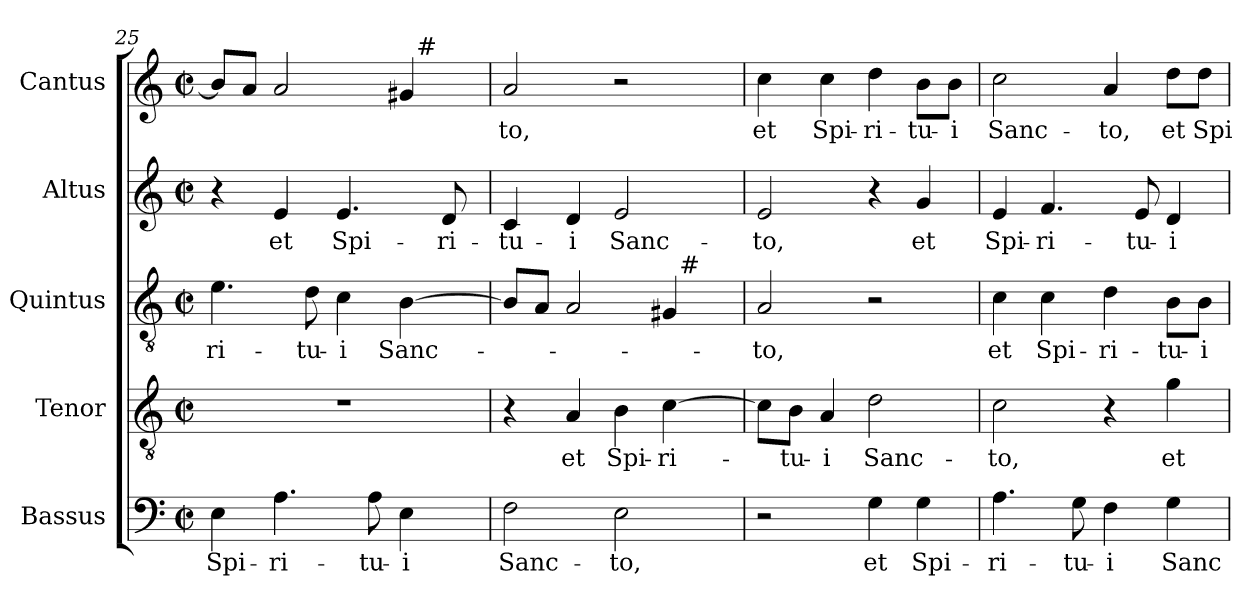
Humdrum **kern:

**kern	**text	**kern	**text	**kern	**text	**kern	**text	**kern	**text
*part5	*part5	*part4	*part4	*part3	*part3	*part2	*part2	*part1	*part1
*staff5	*staff5	*staff4	*staff4	*staff3	*staff3	*staff2	*staff2	*staff1	*staff1
*I"Bassus	*	*I"Tenor	*	*I"Quintus	*	*I"Altus	*	*I"Cantus	*
*I'B.	*	*I'T.	*	*I'Q.	*	*I'A.	*	*I'C.	*
!!LO:PB:g=z
*clefF4	*	*clefGv2	*	*clefGv2	*	*clefG2	*	*clefG2	*
*	*	*ITrd7c12	*	*ITrd7c12	*	*	*	*	*
*k[]	*	*k[]	*	*k[]	*	*k[]	*	*k[]	*
*C:	*	*C:	*	*C:	*	*C:	*	*C:	*
*M2/2	*	*M2/2	*	*M2/2	*	*M2/2	*	*M2/2	*
*met(c|)	*	*met(c|)	*	*met(c|)	*	*met(c|)	*	*met(c|)	*
=25	=25	=25	=25	=25	=25	=25	=25	=25	=25
!	!LO:LY:b:color=#000000	!	!	!	!	!	!	!	!
!	!	!	!	!	!LO:LY:b:color=#000000	!	!	!	!
*	*	*	*	*	*	*	*	*^	*
4Ei\	Spi-	1r	.	4.Ei\	-ri-	4r	.	8bi/L]	2ryy	.
.	.	.	.	.	.	.	.	8ai/J	.	.
!	!LO:LY:b:color=#000000	!	!	!	!	!	!	!	!	!
!	!	!	!	!	!	!	!LO:LY:b:color=#000000	!	!	!
4.Ai\	-ri-	.	.	.	.	4ei/	et	2ai/	.	.
!	!	!	!	!	!LO:LY:b:color=#000000	!	!	!	!	!
.	.	.	.	8Di\	-tu-	.	.	.	.	.
!	!	!	!	!	!LO:LY:b:color=#000000	!	!	!	!	!
!	!	!	!	!	!	!	!LO:LY:b:color=#000000	!	!	!
.	.	.	.	4Ci\	-i	4.ei/	Spi-	.	4ryy	.
!	!LO:LY:b:color=#000000	!	!	!	!	!	!	!	!	!
8Ai\	-tu-	.	.	.	.	.	.	.	.	.
!	!LO:LY:b:color=#000000	!	!	!	!	!	!	!	!	!
!	!	!	!	!	!LO:LY:b:color=#000000	!	!	!	!	!
4Ei\	-i	.	.	[>4BBi\	Sanc-	.	.	4g#i/	32ryy	.
.	.	.	.	.	.	.	.	.	256ryy	.
!	!	!	!	!	!	!	!	!	!LO:TX:a:t=#	!
.	.	.	.	.	.	.	.	.	8ryy	.
!	!	!	!	!	!	!	!LO:LY:b:color=#000000	!	!	!
.	.	.	.	.	.	8di/	-ri-	.	.	.
.	.	.	.	.	.	.	.	.	16ryy	.
.	.	.	.	.	.	.	.	.	64..ryy	.
*	*	*	*	*	*	*	*	*v	*v	*
=26	=26	=26	=26	=26	=26	=26	=26	=26	=26
*	*	*	*	*	*	*	*	*^	*
!	!LO:LY:b:color=#000000	!	!	!	!	!	!	!	!	!
*	*	*	*	*	*	*	*	*v	*v	*
*	*	*	*	*	*	*	*	*^	*
!	!	!	!	!	!	!	!LO:LY:b:color=#000000	!	!	!
*	*	*	*	*	*	*	*	*v	*v	*
*	*	*	*	*	*	*	*	*^	*
!	!	!	!	!	!	!	!	!	!	!LO:LY:b:color=#000000
*	*	*	*	*^	*	*	*	*v	*v	*
2Fi\	Sanc-	4r	.	8BBi/L]	2ryy	.	4ci/	-tu-	2ai/	-to,
.	.	.	.	8AAi/J	.	.	.	.	.	.
!	!	!	!LO:LY:b:color=#000000	!	!	!	!	!	!	!
!	!	!	!	!	!	!	!	!LO:LY:b:color=#000000	!	!
.	.	4AAi/	et	2AAi/	.	.	4di/	-i	.	.
!	!LO:LY:b:color=#000000	!	!	!	!	!	!	!	!	!
!	!	!	!LO:LY:b:color=#000000	!	!	!	!	!	!	!
!	!	!	!	!	!	!	!	!LO:LY:b:color=#000000	!	!
2Ei\	-to,	4BBi\	Spi-	.	4ryy	.	2ei/	Sanc-	2r	.
!	!	!	!LO:LY:b:color=#000000	!	!	!	!	!	!	!
.	.	[>4Ci\	-ri-	4GG#i/	32ryy	.	.	.	.	.
.	.	.	.	.	256ryy	.	.	.	.	.
!	!	!	!	!	!LO:TX:a:t=#	!	!	!	!	!
.	.	.	.	.	8ryy	.	.	.	.	.
.	.	.	.	.	16ryy	.	.	.	.	.
.	.	.	.	.	64..ryy	.	.	.	.	.
*	*	*	*	*v	*v	*	*	*	*	*
=27	=27	=27	=27	=27	=27	=27	=27	=27	=27
*	*	*	*	*^	*	*	*	*	*
!	!	!	!	!	!	!LO:LY:b:color=#000000	!	!	!	!
*	*	*	*	*v	*v	*	*	*	*	*
*	*	*	*	*^	*	*	*	*	*
!	!	!	!	!	!	!	!	!LO:LY:b:color=#000000	!	!
*	*	*	*	*v	*v	*	*	*	*	*
*	*	*	*	*^	*	*	*	*	*
!	!	!	!	!	!	!	!	!	!	!LO:LY:b:color=#000000
*	*	*	*	*v	*v	*	*	*	*	*
2r	.	8Ci\L]	.	2AAi/	-to,	2ei/	-to,	4cci\	et
!	!	!	!LO:LY:b:color=#000000	!	!	!	!	!	!
.	.	8BBi\J	-tu-	.	.	.	.	.	.
!	!	!	!LO:LY:b:color=#000000	!	!	!	!	!	!
!	!	!	!	!	!	!	!	!	!LO:LY:b:color=#000000
.	.	4AAi/	-i	.	.	.	.	4cci\	Spi-
!	!LO:LY:b:color=#000000	!	!	!	!	!	!	!	!
!	!	!	!LO:LY:b:color=#000000	!	!	!	!	!	!
!	!	!	!	!	!	!	!	!	!LO:LY:b:color=#000000
4Gi\	et	2Di\	Sanc-	2r	.	4r	.	4ddi\	-ri-
!	!LO:LY:b:color=#000000	!	!	!	!	!	!	!	!
!	!	!	!	!	!	!	!LO:LY:b:color=#000000	!	!
!	!	!	!	!	!	!	!	!	!LO:LY:b:color=#000000
4Gi\	Spi-	.	.	.	.	4gi/	et	8bi\L	-tu-
!	!	!	!	!	!	!	!	!	!LO:LY:b:color=#000000
.	.	.	.	.	.	.	.	8bi\J	-i
=28	=28	=28	=28	=28	=28	=28	=28	=28	=28
!	!LO:LY:b:color=#000000	!	!	!	!	!	!	!	!
!	!	!	!LO:LY:b:color=#000000	!	!	!	!	!	!
!	!	!	!	!	!LO:LY:b:color=#000000	!	!	!	!
!	!	!	!	!	!	!	!LO:LY:b:color=#000000	!	!
!	!	!	!	!	!	!	!	!	!LO:LY:b:color=#000000
4.Ai\	-ri-	2Ci\	-to,	4Ci\	et	4ei/	Spi-	2cci\	Sanc-
!	!	!	!	!	!LO:LY:b:color=#000000	!	!	!	!
!	!	!	!	!	!	!	!LO:LY:b:color=#000000	!	!
.	.	.	.	4Ci\	Spi-	4.fi/	-ri-	.	.
!	!LO:LY:b:color=#000000	!	!	!	!	!	!	!	!
8Gi\	-tu-	.	.	.	.	.	.	.	.
!	!LO:LY:b:color=#000000	!	!	!	!	!	!	!	!
!	!	!	!	!	!LO:LY:b:color=#000000	!	!	!	!
!	!	!	!	!	!	!	!	!	!LO:LY:b:color=#000000
4Fi\	-i	4r	.	4Di\	-ri-	.	.	4ai/	-to,
!	!	!	!	!	!	!	!LO:LY:b:color=#000000	!	!
.	.	.	.	.	.	8ei/	-tu-	.	.
!	!LO:LY:b:color=#000000	!	!	!	!	!	!	!	!
!	!	!	!LO:LY:b:color=#000000	!	!	!	!	!	!
!	!	!	!	!	!LO:LY:b:color=#000000	!	!	!	!
!	!	!	!	!	!	!	!LO:LY:b:color=#000000	!	!
!	!	!	!	!	!	!	!	!	!LO:LY:b:color=#000000
4Gi\	Sanc-	4Gi\	et	8BBi\L	-tu-	4di/	-i	8ddi\L	et
!	!	!	!	!	!LO:LY:b:color=#000000	!	!	!	!
!	!	!	!	!	!	!	!	!	!LO:LY:b:color=#000000
.	.	.	.	8BBi\J	-i	.	.	8ddi\J	Spi-
=	=	=	=	=	=	=	=	=	=
*-	*-	*-	*-	*-	*-	*-	*-	*-	*-
